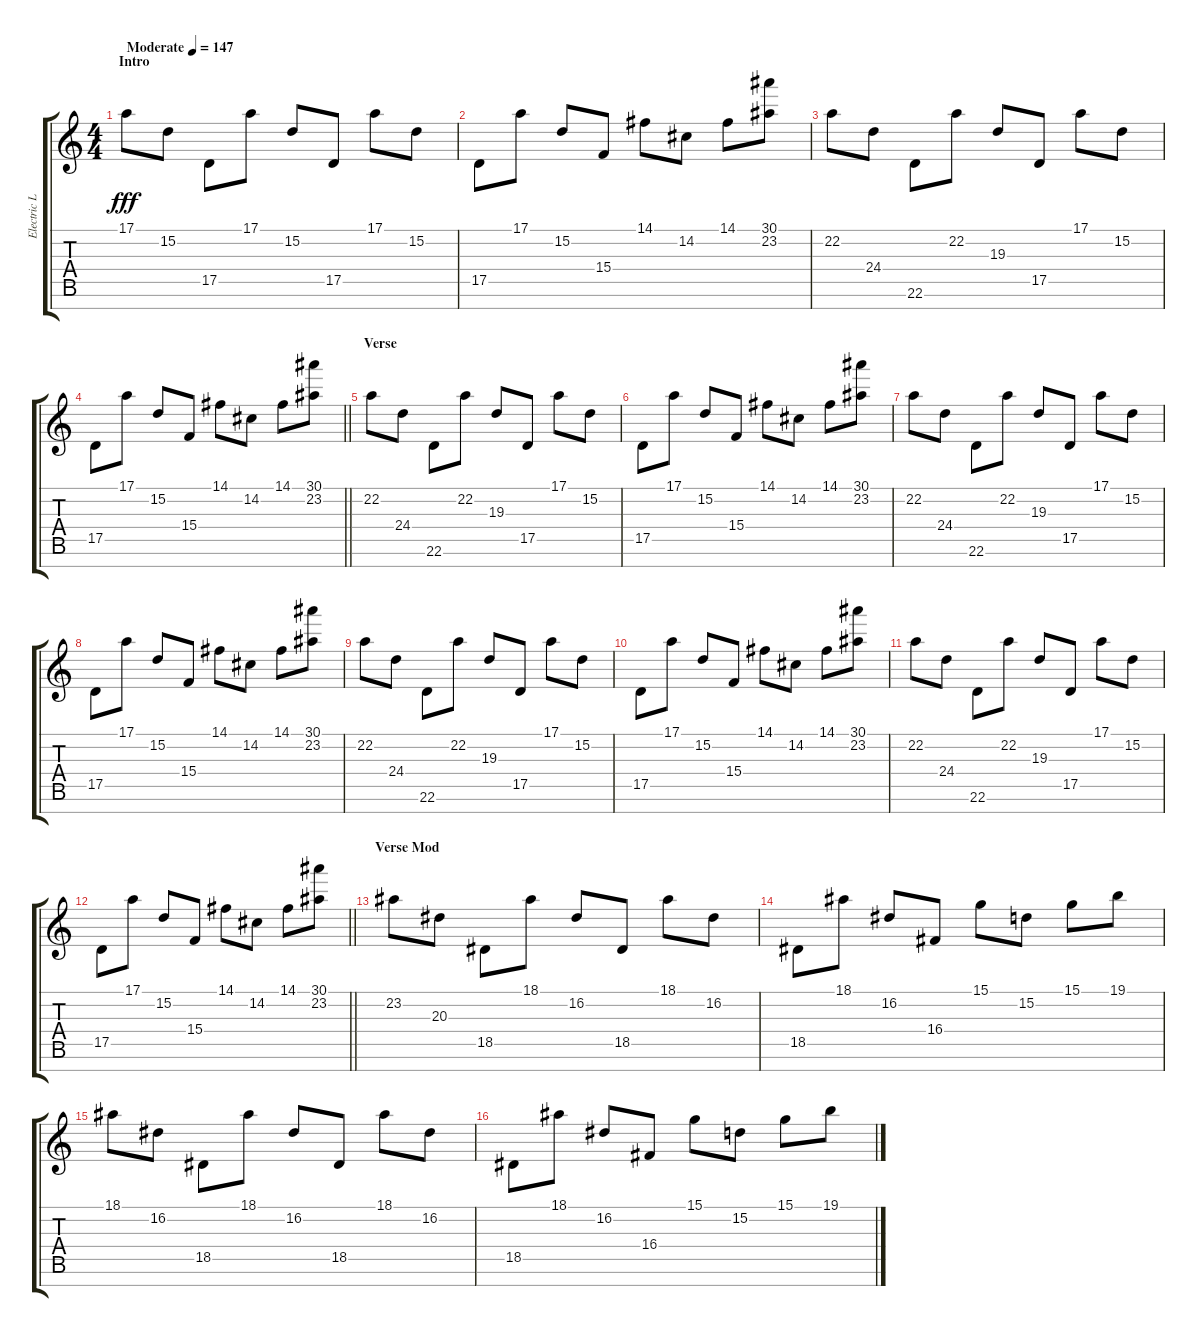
\track ("Electric Lead Synth" "Electric L") {instrument lead1square}
\staff {score tabs}
\tuning (E4 B3 G3 D3 A2 E2 B1) {hide}
\ts (4 4)
\section ("" "Intro")
\tempo (147 "Moderate")
\clef g2
\ks c
17.1.8{dy fff instrument lead1square} 15.2.8 17.5.8 17.1.8 15.2.8 17.5.8 17.1.8 15.2.8 |
17.5.8 17.1.8 15.2.8 15.4.8 14.1.8 14.2.8 14.1.8 (30.1 23.2).8 |
22.2.8 24.4.8 22.6.8 22.2.8 19.3.8 17.5.8 17.1.8 15.2.8 |
\barLineRight lightlight
17.5.8 17.1.8 15.2.8 15.4.8 14.1.8 14.2.8 14.1.8 (30.1 23.2).8 |
\section ("" "Verse")
22.2.8 24.4.8 22.6.8 22.2.8 19.3.8 17.5.8 17.1.8 15.2.8 |
17.5.8 17.1.8 15.2.8 15.4.8 14.1.8 14.2.8 14.1.8 (30.1 23.2).8 |
22.2.8 24.4.8 22.6.8 22.2.8 19.3.8 17.5.8 17.1.8 15.2.8 |
17.5.8 17.1.8 15.2.8 15.4.8 14.1.8 14.2.8 14.1.8 (30.1 23.2).8 |
22.2.8 24.4.8 22.6.8 22.2.8 19.3.8 17.5.8 17.1.8 15.2.8 |
17.5.8 17.1.8 15.2.8 15.4.8 14.1.8 14.2.8 14.1.8 (30.1 23.2).8 |
22.2.8 24.4.8 22.6.8 22.2.8 19.3.8 17.5.8 17.1.8 15.2.8 |
\barLineRight lightlight
17.5.8 17.1.8 15.2.8 15.4.8 14.1.8 14.2.8 14.1.8 (30.1 23.2).8 |
\section ("" "Verse Mod")
23.2.8 20.3.8 18.5.8 18.1.8 16.2.8 18.5.8 18.1.8 16.2.8 |
18.5.8 18.1.8 16.2.8 16.4.8 15.1.8 15.2.8 15.1.8 19.1.8 |
18.1.8 16.2.8 18.5.8 18.1.8 16.2.8 18.5.8 18.1.8 16.2.8 |
18.5.8 18.1.8 16.2.8 16.4.8 15.1.8 15.2.8 15.1.8 19.1.8
